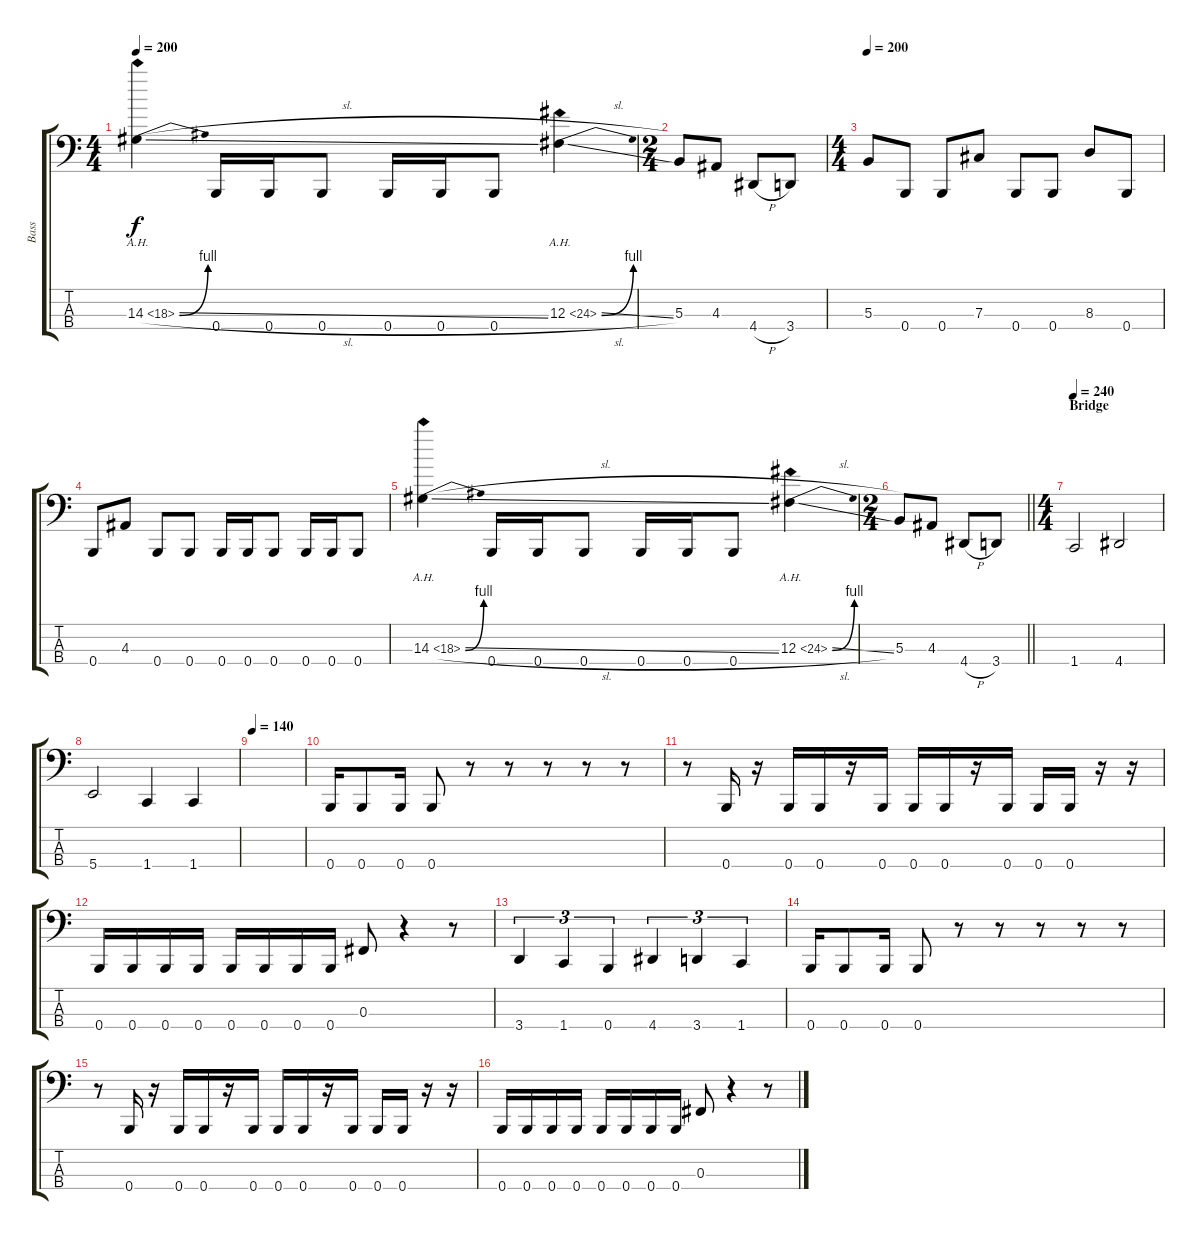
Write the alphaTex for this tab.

\track ("Bass" "Bass") {instrument electricbassfinger}
\staff {score tabs}
\tuning (E2 B1 Gb1 B0) {hide}
\ts (4 4)
\tempo 200
\clef f4
\ks c
14.3{be (bend 0 0 60 4) ah 4 sl}.4{dy f} 0.4.16 0.4.16 0.4.8 0.4.16 0.4.16 0.4.8 12.3{be (bend 0 0 60 4) ah 12 sl}.4 |
\ts (2 4)
5.3.8 4.3.8 4.4{h}.8 3.4.8 |
\ts (4 4)
\tempo 200
5.3.8 0.4.8 0.4.8 7.3.8 0.4.8 0.4.8 8.3.8 0.4.8 |
0.4.8 4.3.8 0.4.8 0.4.8 0.4.16 0.4.16 0.4.8 0.4.16 0.4.16 0.4.8 |
14.3{be (bend 0 0 60 4) ah 4 sl}.4 0.4.16 0.4.16 0.4.8 0.4.16 0.4.16 0.4.8 12.3{be (bend 0 0 60 4) ah 12 sl}.4 |
\ts (2 4)
\barLineRight lightlight
5.3.8 4.3.8 4.4{h}.8 3.4.8 |
\ts (4 4)
\section ("" "Bridge")
\tempo 230
\tempo 240
1.4.2 4.4.2 |
5.4.2 1.4.4 1.4.4 |
\tempo 140
|
0.4.16 0.4.8 0.4.16 0.4.8 r.8 r.8 r.8 r.8 r.8 |
r.8 0.4.16 r.16 0.4.16 0.4.16 r.16 0.4.16 0.4.16 0.4.16 r.16 0.4.16 0.4.16 0.4.16 r.16 r.16 |
0.4.16 0.4.16 0.4.16 0.4.16 0.4.16 0.4.16 0.4.16 0.4.16 0.3.8 r.4 r.8 |
3.4.4{tu (3 2)} 1.4.4{tu (3 2)} 0.4.4{tu (3 2)} 4.4.4{tu (3 2)} 3.4.4{tu (3 2)} 1.4.4{tu (3 2)} |
0.4.16 0.4.8 0.4.16 0.4.8 r.8 r.8 r.8 r.8 r.8 |
r.8 0.4.16 r.16 0.4.16 0.4.16 r.16 0.4.16 0.4.16 0.4.16 r.16 0.4.16 0.4.16 0.4.16 r.16 r.16 |
0.4.16 0.4.16 0.4.16 0.4.16 0.4.16 0.4.16 0.4.16 0.4.16 0.3.8 r.4 r.8
